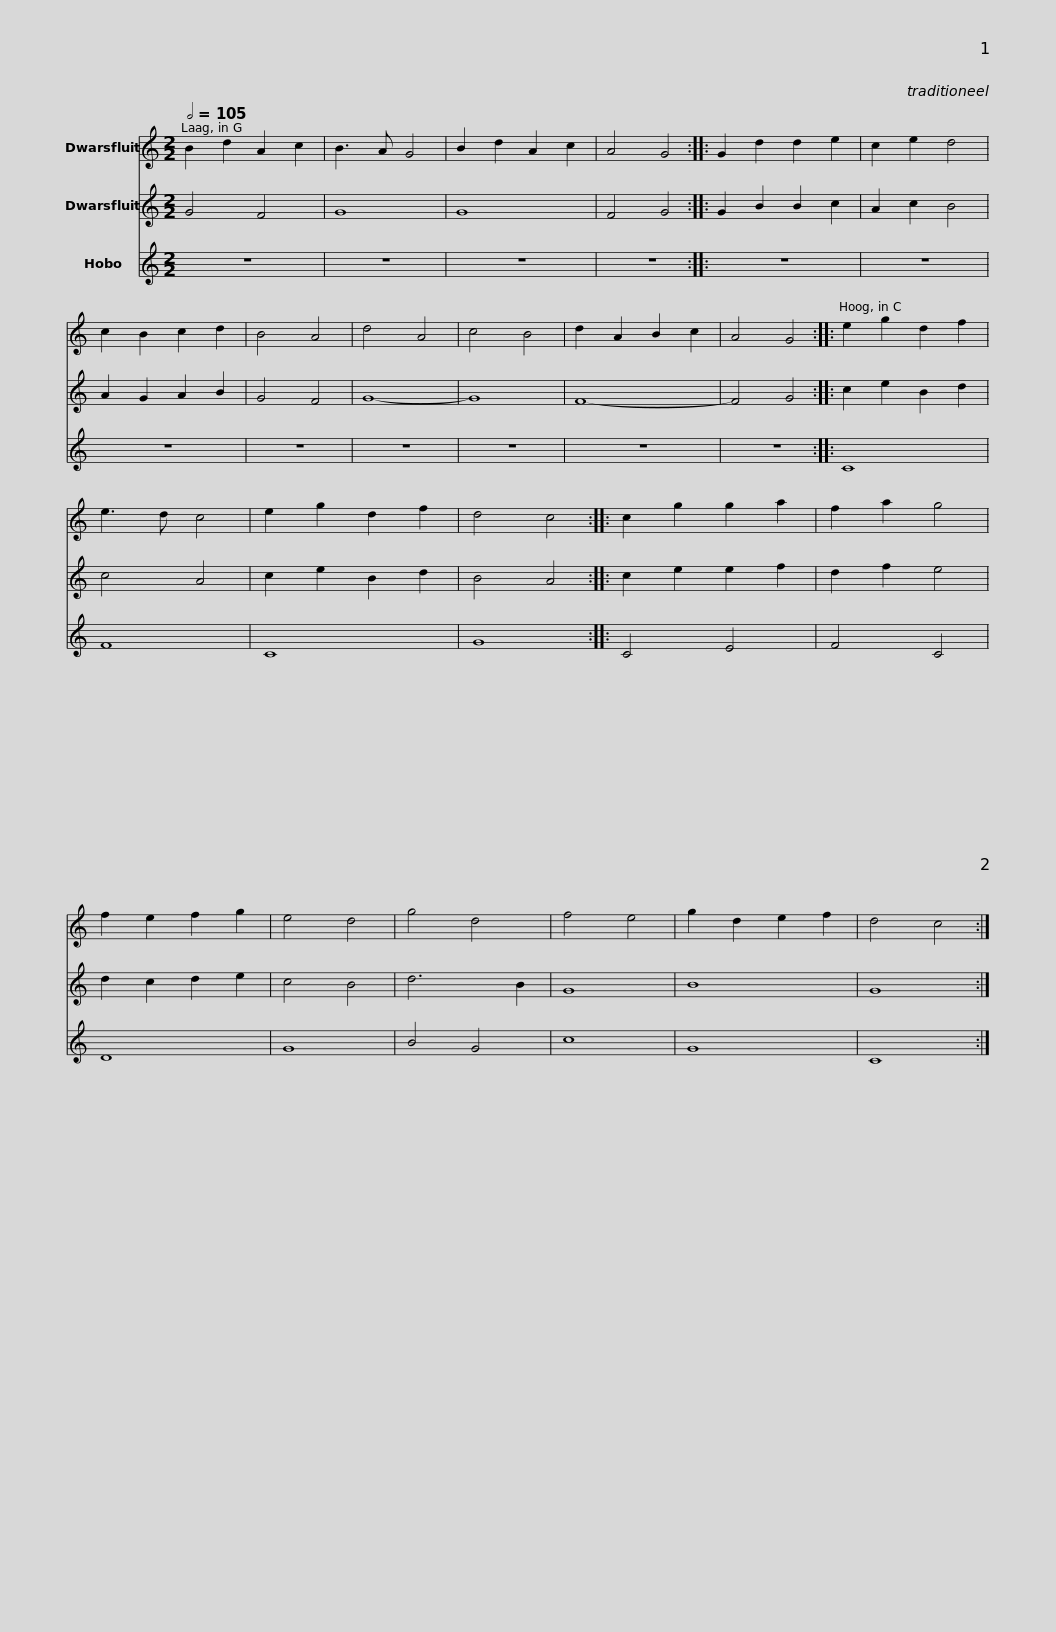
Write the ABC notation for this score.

X:1
%%score 1 2 3
L:1/8
Q:1/2=105
M:2/2
I:linebreak $
K:C
V:1 treble
V:2 treble
V:3 treble
V:1
 B2 d2 A2 c2 | B3 A G4 | B2 d2 A2 c2 | A4 G4 :: G2 d2 d2 e2 | %5
 c2 e2 d4 | c2 B2 c2 d2 |$ B4 A4 | d4 A4 | c4 B4 | %10
 d2 A2 B2 c2 | A4 G4 :: e2 g2 d2 f2 | e3 d c4 | e2 g2 d2 f2 |$ %15
 d4 c4 :: c2 g2 g2 a2 | f2 a2 g4 | f2 e2 f2 g2 | e4 d4 | %20
 g4 d4 | f4 e4 | g2 d2 e2 f2 | d4 c4 :| %24
V:2
 G4 F4 | G8 | G8 | F4 G4 :: G2 B2 B2 c2 | %5
 A2 c2 B4 | A2 G2 A2 B2 |$ G4 F4 | G8- | G8 | %10
 F8- | F4 G4 :: c2 e2 B2 d2 | c4 A4 | c2 e2 B2 d2 |$ %15
 B4 A4 :: c2 e2 e2 f2 | d2 f2 e4 | d2 c2 d2 e2 | c4 B4 | %20
 d6 B2 | G8 | B8 | G8 :| %24
V:3
 z8 | z8 | z8 | z8 :: z8 | %5
 z8 | z8 |$ z8 | z8 | z8 | %10
 z8 | z8 :: C8 | F8 | C8 |$ %15
 G8 :: C4 E4 | F4 C4 | D8 | G8 | %20
 B4 G4 | c8 | G8 | C8 :| %24
